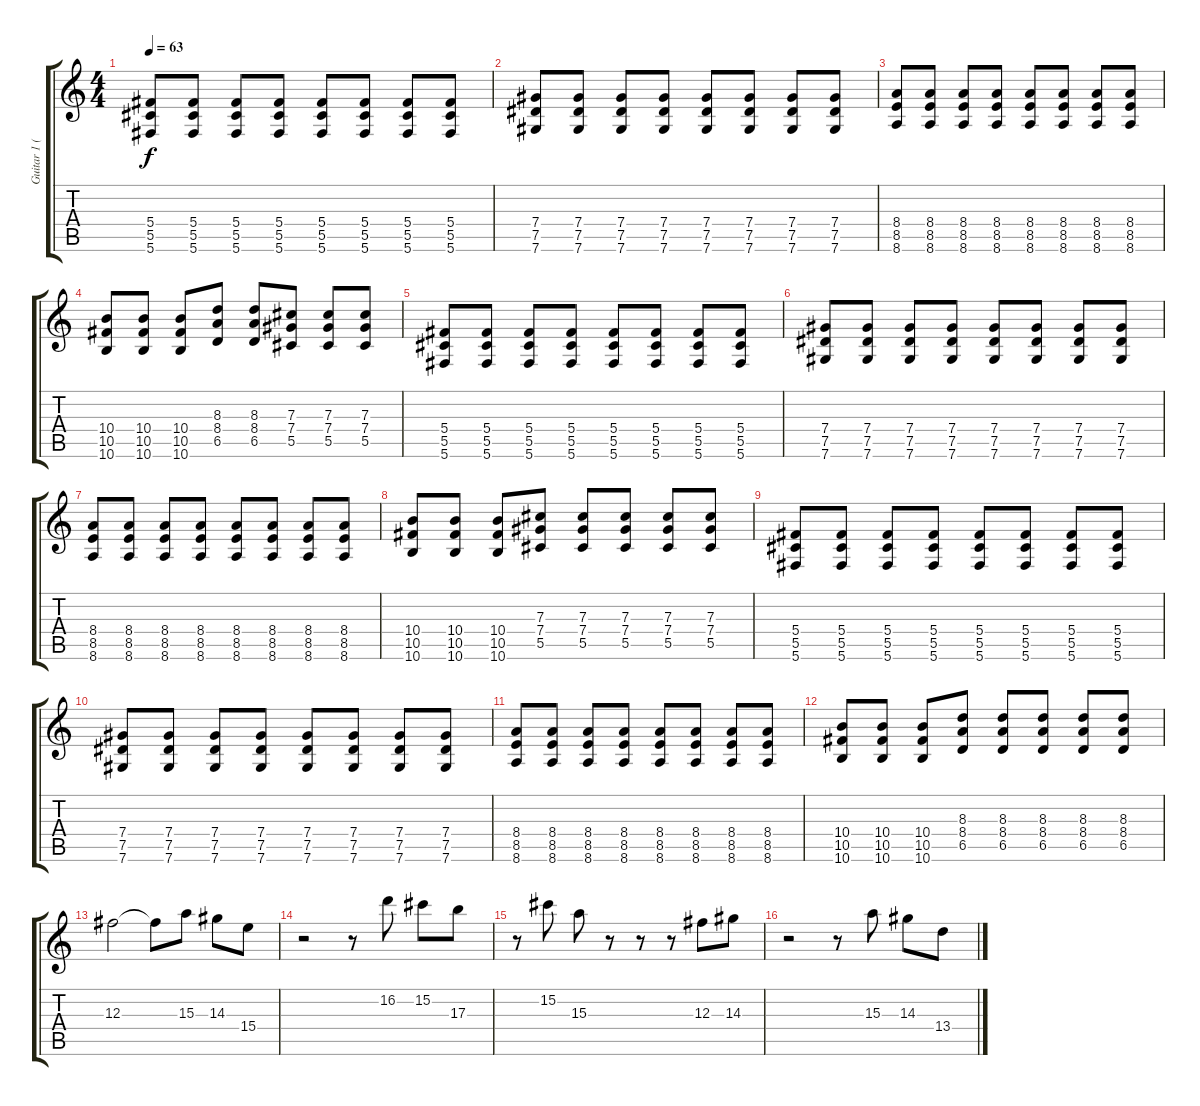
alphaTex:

\track ("Guitar 1 (Drop C#)" "Guitar 1 (") {instrument distortionguitar}
\staff {score tabs}
\tuning (Eb4 Bb3 Gb3 Db3 Ab2 Db2) {hide}
\ts (4 4)
\tempo 63
\clef g2
\ks c
(5.4 5.5 5.6).8{dy f} (5.4 5.5 5.6).8 (5.4 5.5 5.6).8 (5.4 5.5 5.6).8 (5.4 5.5 5.6).8 (5.4 5.5 5.6).8 (5.4 5.5 5.6).8 (5.4 5.5 5.6).8 |
(7.4 7.5 7.6).8 (7.4 7.5 7.6).8 (7.4 7.5 7.6).8 (7.4 7.5 7.6).8 (7.4 7.5 7.6).8 (7.4 7.5 7.6).8 (7.4 7.5 7.6).8 (7.4 7.5 7.6).8 |
(8.4 8.5 8.6).8 (8.4 8.5 8.6).8 (8.4 8.5 8.6).8 (8.4 8.5 8.6).8 (8.4 8.5 8.6).8 (8.4 8.5 8.6).8 (8.4 8.5 8.6).8 (8.4 8.5 8.6).8 |
(10.4 10.5 10.6).8 (10.4 10.5 10.6).8 (10.4 10.5 10.6).8 (8.3 8.4 6.5).8 (8.3 8.4 6.5).8 (7.3 7.4 5.5).8 (7.3 7.4 5.5).8 (7.3 7.4 5.5).8 |
(5.4 5.5 5.6).8 (5.4 5.5 5.6).8 (5.4 5.5 5.6).8 (5.4 5.5 5.6).8 (5.4 5.5 5.6).8 (5.4 5.5 5.6).8 (5.4 5.5 5.6).8 (5.4 5.5 5.6).8 |
(7.4 7.5 7.6).8 (7.4 7.5 7.6).8 (7.4 7.5 7.6).8 (7.4 7.5 7.6).8 (7.4 7.5 7.6).8 (7.4 7.5 7.6).8 (7.4 7.5 7.6).8 (7.4 7.5 7.6).8 |
(8.4 8.5 8.6).8 (8.4 8.5 8.6).8 (8.4 8.5 8.6).8 (8.4 8.5 8.6).8 (8.4 8.5 8.6).8 (8.4 8.5 8.6).8 (8.4 8.5 8.6).8 (8.4 8.5 8.6).8 |
(10.4 10.5 10.6).8 (10.4 10.5 10.6).8 (10.4 10.5 10.6).8 (7.3 7.4 5.5).8 (7.3 7.4 5.5).8 (7.3 7.4 5.5).8 (7.3 7.4 5.5).8 (7.3 7.4 5.5).8 |
(5.4 5.5 5.6).8 (5.4 5.5 5.6).8 (5.4 5.5 5.6).8 (5.4 5.5 5.6).8 (5.4 5.5 5.6).8 (5.4 5.5 5.6).8 (5.4 5.5 5.6).8 (5.4 5.5 5.6).8 |
(7.4 7.5 7.6).8 (7.4 7.5 7.6).8 (7.4 7.5 7.6).8 (7.4 7.5 7.6).8 (7.4 7.5 7.6).8 (7.4 7.5 7.6).8 (7.4 7.5 7.6).8 (7.4 7.5 7.6).8 |
(8.4 8.5 8.6).8 (8.4 8.5 8.6).8 (8.4 8.5 8.6).8 (8.4 8.5 8.6).8 (8.4 8.5 8.6).8 (8.4 8.5 8.6).8 (8.4 8.5 8.6).8 (8.4 8.5 8.6).8 |
(10.4 10.5 10.6).8 (10.4 10.5 10.6).8 (10.4 10.5 10.6).8 (8.3 8.4 6.5).8 (8.3 8.4 6.5).8 (8.3 8.4 6.5).8 (8.3 8.4 6.5).8 (8.3 8.4 6.5).8 |
12.3.2 12.3{t}.8 15.3.8 14.3.8 15.4.8 |
r.2 r.8 16.2.8 15.2.8 17.3.8 |
r.8 15.2.8 15.3.8 r.8 r.8 r.8 12.3.8 14.3.8 |
r.2 r.8 15.3.8 14.3.8 13.4.8
